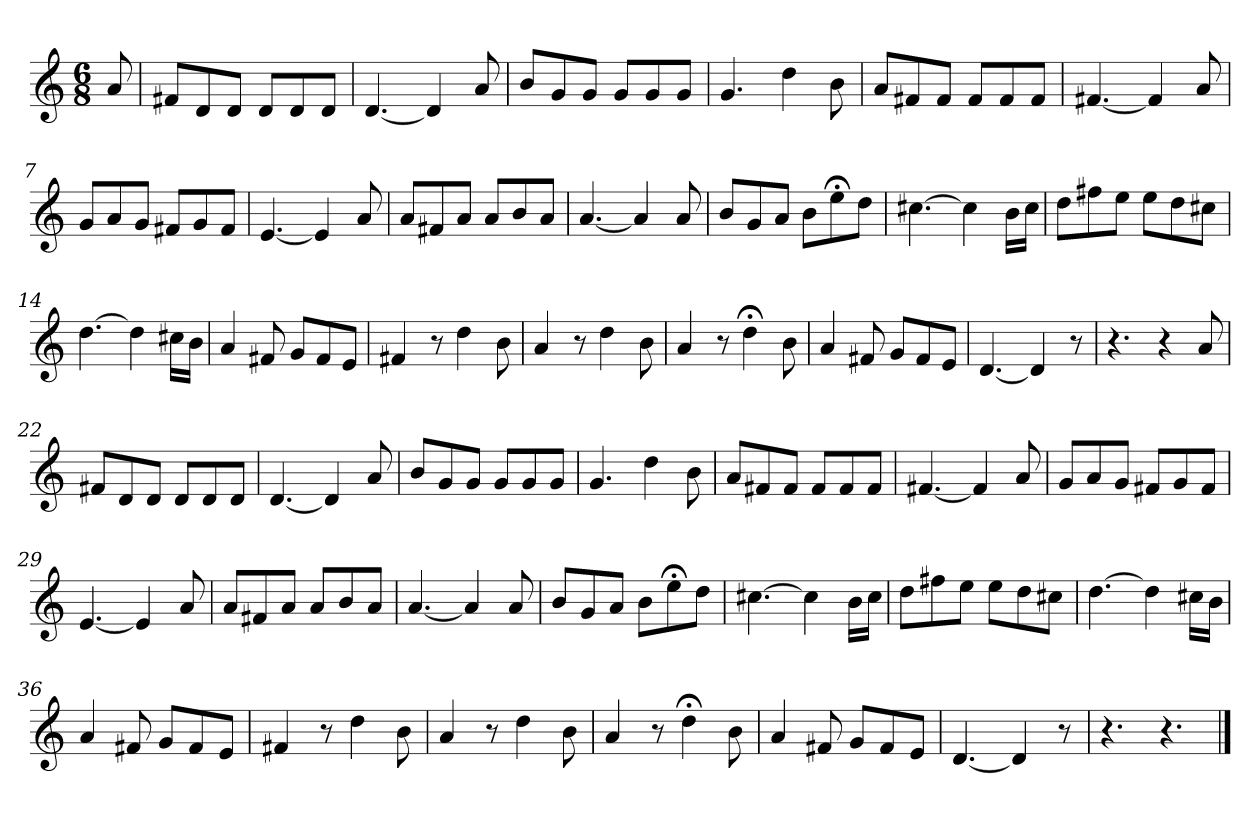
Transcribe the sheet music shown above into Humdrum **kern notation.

**kern
*part1
*staff1
*M6/8
*MM108
=
8a
=1
8f#XL
8d
8dJ
8dL
8d
8dJ
=2
[4.d
4d]
8a
=3
8bL
8g
8gJ
8gL
8g
8gJ
=4
4.g
4dd
8b
=5
8aL
8f#X
8f#J
8f#L
8f#
8f#J
=6
[4.f#X
4f#]
8a
=7
8gL
8a
8gJ
8f#XL
8g
8f#J
=8
[4.e
4e]
8a
=9
8aL
8f#X
8aJ
8aL
8b
8aJ
=10
[4.a
4a]
8a
=11
8bL
8g
8aJ
8bL
8ee;<
8ddJ
=12
[4.cc#X
4cc#]
16bLL
16cc#JJ
=13
8ddL
8ff#X
8eeJ
8eeL
8dd
8cc#XJ
=14
[4.dd
4dd]
16cc#XLL
16bJJ
=15
4a
8f#X
8gL
8f#
8eJ
=16
4f#X
8r
4dd
8b
=17
4a
8r
4dd
8b
=18
4a
8r
4dd;<
8b
=19
4a
8f#X
8gL
8f#
8eJ
=20
[4.d
4d]
8r
=21
4.r
4r
8a
=22
8f#XL
8d
8dJ
8dL
8d
8dJ
=23
[4.d
4d]
8a
=24
8bL
8g
8gJ
8gL
8g
8gJ
=25
4.g
4dd
8b
=26
8aL
8f#X
8f#J
8f#L
8f#
8f#J
=27
[4.f#X
4f#]
8a
=28
8gL
8a
8gJ
8f#XL
8g
8f#J
=29
[4.e
4e]
8a
=30
8aL
8f#X
8aJ
8aL
8b
8aJ
=31
[4.a
4a]
8a
=32
8bL
8g
8aJ
8bL
8ee;<
8ddJ
=33
[4.cc#X
4cc#]
16bLL
16cc#JJ
=34
8ddL
8ff#X
8eeJ
8eeL
8dd
8cc#XJ
=35
[4.dd
4dd]
16cc#XLL
16bJJ
=36
4a
8f#X
8gL
8f#
8eJ
=37
4f#X
8r
4dd
8b
=38
4a
8r
4dd
8b
=39
4a
8r
4dd;<
8b
=40
4a
8f#X
8gL
8f#
8eJ
=41
[4.d
4d]
8r
=42
4.r
4.r
==
*-
